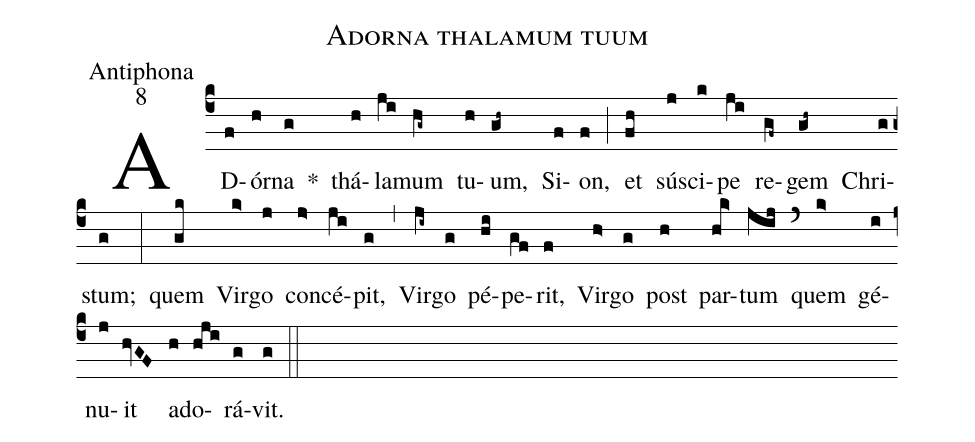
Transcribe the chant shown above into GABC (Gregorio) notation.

name:Adorna thalamum tuum;
office-part:Antiphona;
mode:8;
%%
(c4)AD(f)ór(h)na(g) *() thá(h)la(ji)mum(hg~) tu(h)um,(gh~) Si(f)on,(f) (;) et(fh) sús(j)ci(k)pe(ji) re(gf~)gem(gh~) Chri(g)stum;(g) (:) quem(gk) Vir(k>)go(j) con(j>)cé(ji)pit,(g) (,) Vir(ji~)go(g) pé(hi)pe(gf)rit,(f) Vir(h>)go(g) post(h) par(hk>)tum(jij) (`) quem(k>) gé(i)nu(j)it(hvGF) ad(h)o(hji)rá(g)vit.(g) (::)
